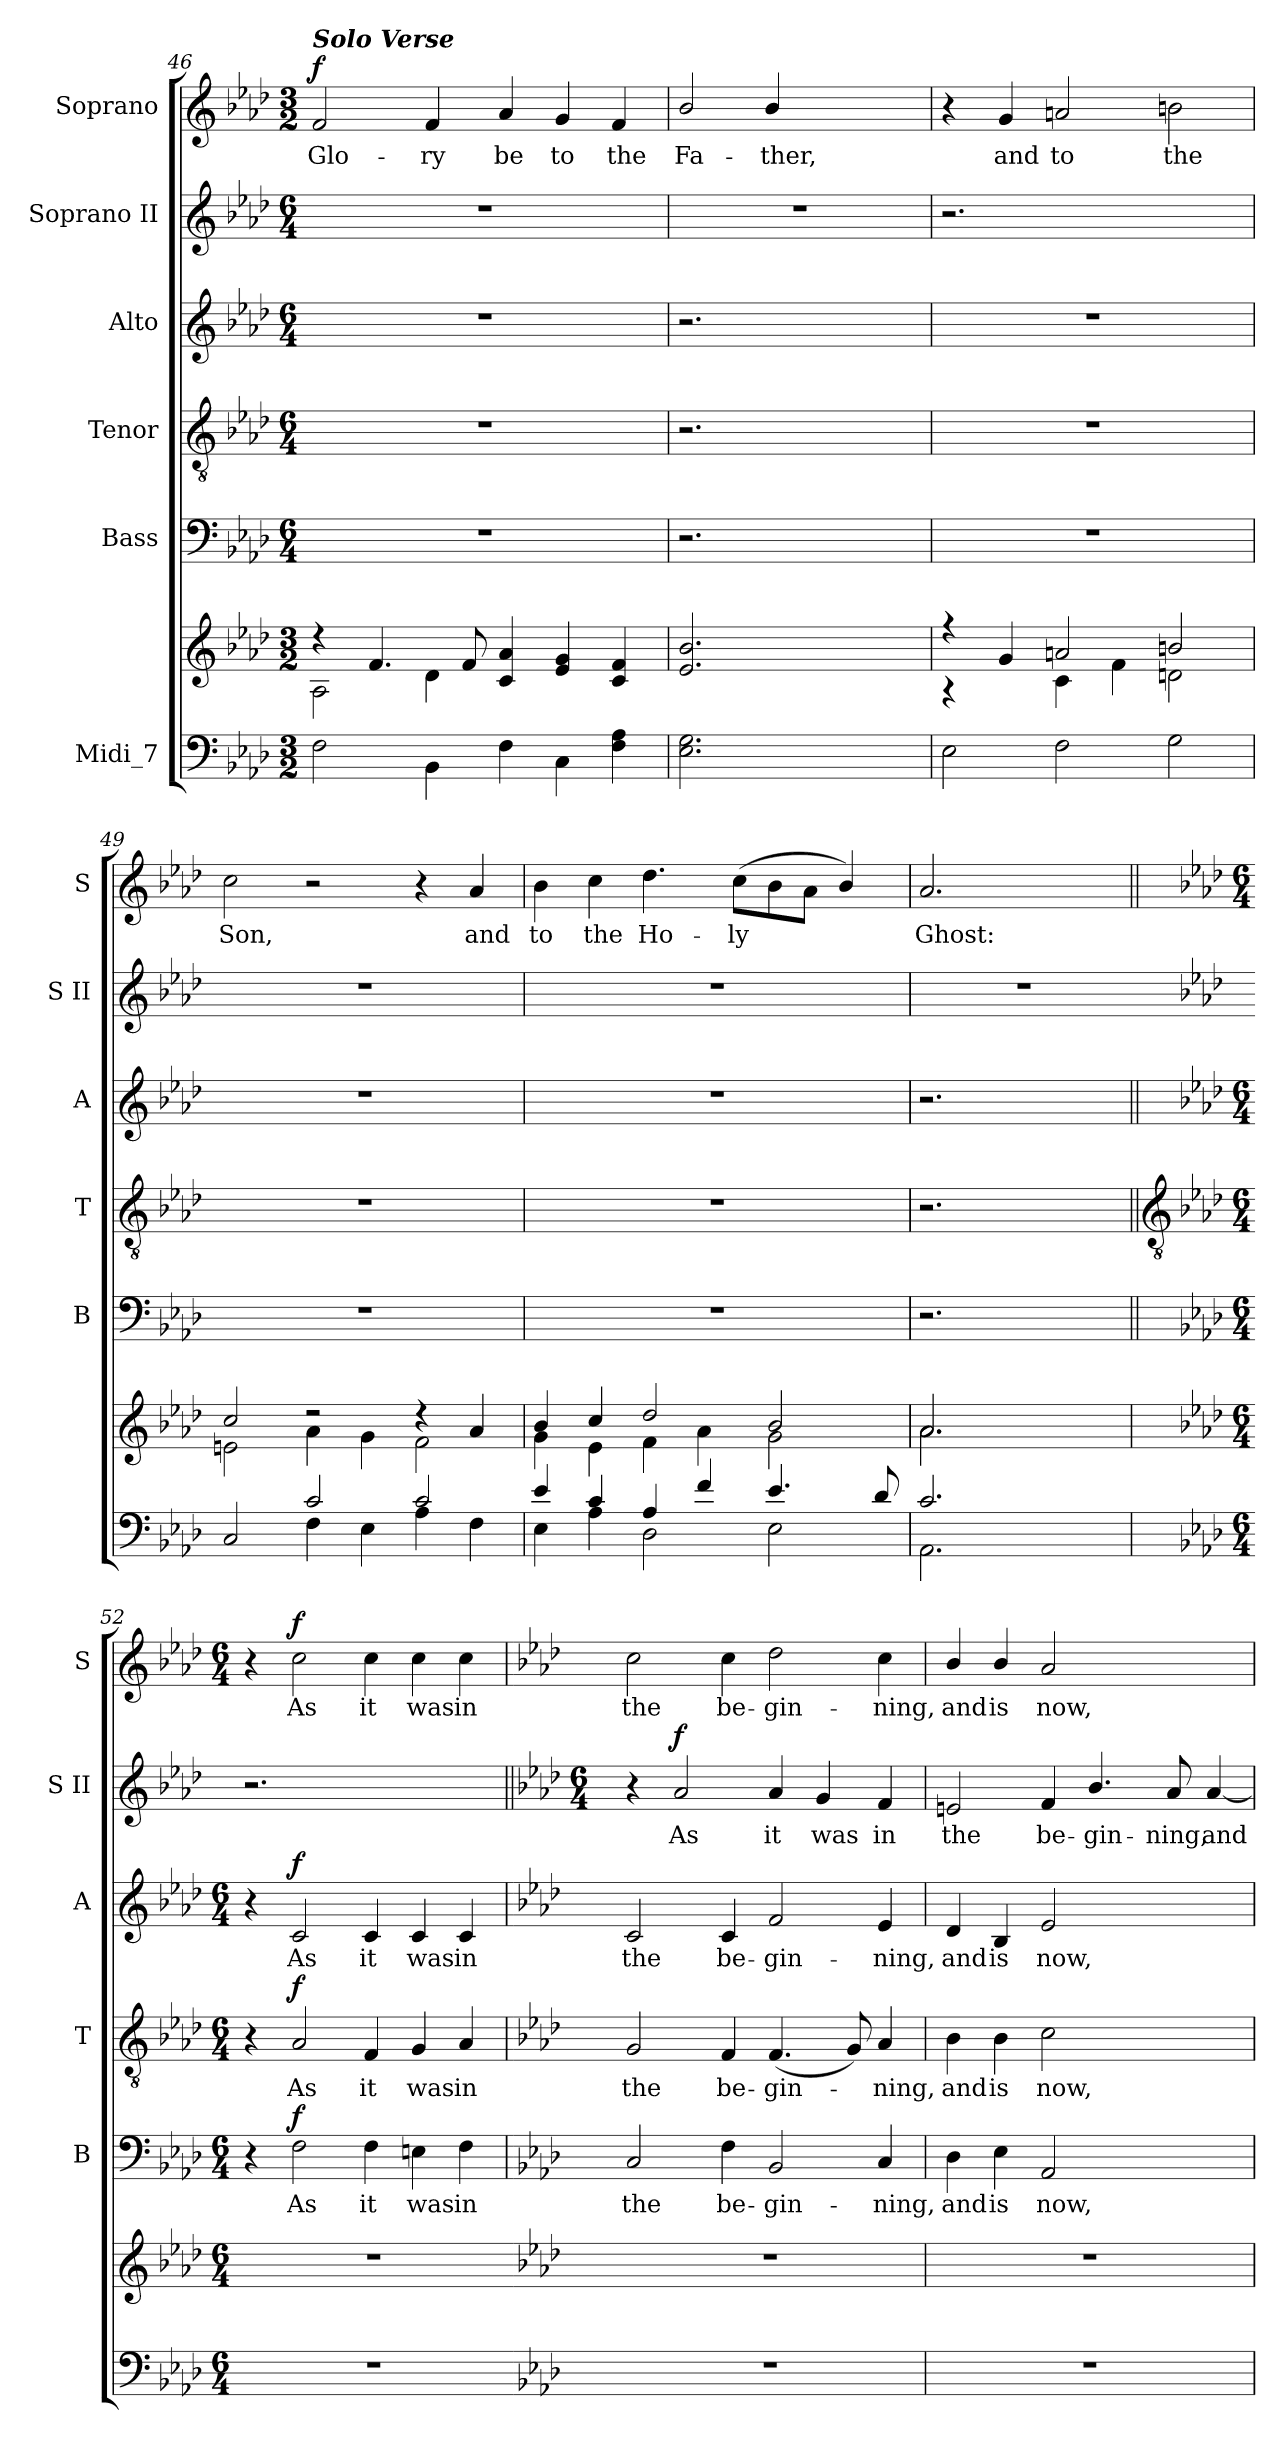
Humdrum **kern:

**kern	**kern	**kern	**text	**dynam	**kern	**text	**dynam	**kern	**text	**dynam	**kern	**text	**dynam	**kern	**text	**dynam
*part6	*part6	*part5	*part5	*part5	*part4	*part4	*part4	*part3	*part3	*part3	*part2	*part2	*part2	*part1	*part1	*part1
*staff7	*staff6	*staff5	*staff5	*staff5	*staff4	*staff4	*staff4	*staff3	*staff3	*staff3	*staff2	*staff2	*staff2	*staff1	*staff1	*staff1
*I"Midi_7	*	*I"Bass	*	*	*I"Tenor	*	*	*I"Alto	*	*	*I"Soprano II	*	*	*I"Soprano	*	*
*	*	*I'B	*	*	*I'T	*	*	*I'A	*	*	*I'S II	*	*	*I'S	*	*
!!LO:LB:g=z
*clefF4	*clefG2	*clefF4	*	*	*clefGv2	*	*	*clefG2	*	*	*clefG2	*	*	*clefG2	*	*
*k[b-e-a-d-]	*k[b-e-a-d-]	*k[b-e-a-d-]	*	*	*k[b-e-a-d-]	*	*	*k[b-e-a-d-]	*	*	*k[b-e-a-d-]	*	*	*k[b-e-a-d-]	*	*
*A-:	*A-:	*A-:	*	*	*A-:	*	*	*A-:	*	*	*A-:	*	*	*A-:	*	*
*M3/2	*M3/2	*M6/4	*	*	*M6/4	*	*	*M6/4	*	*	*M6/4	*	*	*M3/2	*	*
=46	=46	=46	=46	=46	=46	=46	=46	=46	=46	=46	=46	=46	=46	=46	=46	=46
!	!	!	!	!	!	!	!	!	!	!	!	!	!	!LO:TX:a:Bi:t=Solo Verse	!	!
!LO:N:vis=1	!	!	!	!	!	!	!	!	!	!	!	!	!	!	!LO:LY:b	!LO:DY:b
*^	*^	*	*	*	*	*	*	*	*	*	*	*	*	*	*	*
1.ryy	2F\	4r	2A-\	1.r	.	.	1.r	.	.	1.r	.	.	1.r	.	.	2f	Glo-	f
.	.	4.f/	.	.	.	.	.	.	.	.	.	.	.	.	.	.	.	.
!	!	!	!	!	!	!	!	!	!	!	!	!	!	!	!	!	!LO:LY:b	!
.	4BB-\	.	4d-\	.	.	.	.	.	.	.	.	.	.	.	.	4f	-ry	.
.	.	8f/	.	.	.	.	.	.	.	.	.	.	.	.	.	.	.	.
!	!	!	!	!	!	!	!	!	!	!	!	!	!	!	!	!	!LO:LY:b	!
.	4F\	4c/ 4a-/	4ryy	.	.	.	.	.	.	.	.	.	.	.	.	4a-	be	.
!	!	!	!	!	!	!	!	!	!	!	!	!	!	!	!	!	!LO:LY:b	!
.	4C\	4e-/ 4g/	4ryy	.	.	.	.	.	.	.	.	.	.	.	.	4g	to	.
!	!	!	!	!	!	!	!	!	!	!	!	!	!	!	!	!	!LO:LY:b	!
.	4F\ 4A-\	4c/ 4f/	4ryy	.	.	.	.	.	.	.	.	.	.	.	.	4f	the	.
=47	=47	=47	=47	=47	=47	=47	=47	=47	=47	=47	=47	=47	=47	=47	=47	=47	=47	=47
!	!	!	!	!	!	!	!	!	!	!	!	!	!	!	!	!	!LO:LY:b	!
2ryy	2.E-\ 2.G\	2.e-/ 2.b-/	2ryy	2.r	.	.	2.r	.	.	2.r	.	.	1.r	.	.	2b-/	Fa-	.
!	!	!	!	!	!	!	!	!	!	!	!	!	!	!	!	!	!LO:LY:b	!
4ryy	.	.	4ryy	.	.	.	.	.	.	.	.	.	.	.	.	4b-/	-ther,	.
2.ryy	2.ryy	2.ryy	2.ryy	2.ryy	.	.	2.ryy	.	.	2.ryy	.	.	.	.	.	2.ryy	.	.
=48	=48	=48	=48	=48	=48	=48	=48	=48	=48	=48	=48	=48	=48	=48	=48	=48	=48	=48
!LO:N:vis=1	!	!	!	!	!	!	!	!	!	!	!	!	!	!	!	!	!	!
1.ryy	2E-\	4r	4r	1.r	.	.	1.r	.	.	1.r	.	.	2.r	.	.	4r	.	.
!	!	!	!	!	!	!	!	!	!	!	!	!	!	!	!	!	!LO:LY:b	!
.	.	4g/	4ryy	.	.	.	.	.	.	.	.	.	.	.	.	4g	and	.
!	!	!	!	!	!	!	!	!	!	!	!	!	!	!	!	!	!LO:LY:b	!
.	2F\	2an/	4c\	.	.	.	.	.	.	.	.	.	.	.	.	2an	to	.
.	.	.	4f\	.	.	.	.	.	.	.	.	.	2.ryy	.	.	.	.	.
!	!	!	!	!	!	!	!	!	!	!	!	!	!	!	!	!	!LO:LY:b	!
.	2G\	2bn/	2dn\	.	.	.	.	.	.	.	.	.	.	.	.	2bn	the	.
=49	=49	=49	=49	=49	=49	=49	=49	=49	=49	=49	=49	=49	=49	=49	=49	=49	=49	=49
!	!	!	!	!	!	!	!	!	!	!	!	!	!	!	!	!	!LO:LY:b	!
2C/	2ryy	2cc/	2en\	1.r	.	.	1.r	.	.	1.r	.	.	1.r	.	.	2cc	Son,	.
2c/	4F\	2r	4a-\	.	.	.	.	.	.	.	.	.	.	.	.	2r	.	.
.	4E-\	.	4g\	.	.	.	.	.	.	.	.	.	.	.	.	.	.	.
2c/	4A-\	4r	2f\	.	.	.	.	.	.	.	.	.	.	.	.	4r	.	.
!	!	!	!	!	!	!	!	!	!	!	!	!	!	!	!	!	!LO:LY:b	!
.	4F\	4a-/	.	.	.	.	.	.	.	.	.	.	.	.	.	4a-	and	.
=50	=50	=50	=50	=50	=50	=50	=50	=50	=50	=50	=50	=50	=50	=50	=50	=50	=50	=50
!	!	!	!	!	!	!	!	!	!	!	!	!	!	!	!	!	!LO:LY:b	!
4e-/	4E-\	4b-/	4g\	1.r	.	.	1.r	.	.	1.r	.	.	1.r	.	.	4b-	to	.
!	!	!	!	!	!	!	!	!	!	!	!	!	!	!	!	!	!LO:LY:b	!
4c/	4A-\	4cc/	4e-\	.	.	.	.	.	.	.	.	.	.	.	.	4cc	the	.
!	!	!	!	!	!	!	!	!	!	!	!	!	!	!	!	!	!LO:LY:b	!
4A-/	2D-\	2dd-/	4f\	.	.	.	.	.	.	.	.	.	.	.	.	4.dd-	Ho-	.
4f/	.	.	4a-\	.	.	.	.	.	.	.	.	.	.	.	.	.	.	.
!	!	!	!	!	!	!	!	!	!	!	!	!	!	!	!	!	!LO:LY:b	!
.	.	.	.	.	.	.	.	.	.	.	.	.	.	.	.	(>8ccL	-ly	.
4.e-/	2E-\	2b-/	2g\	.	.	.	.	.	.	.	.	.	.	.	.	8b-	.	.
.	.	.	.	.	.	.	.	.	.	.	.	.	.	.	.	8a-J	.	.
.	.	.	.	.	.	.	.	.	.	.	.	.	.	.	.	4b-/)	.	.
8d-/	.	.	.	.	.	.	.	.	.	.	.	.	.	.	.	.	.	.
=51	=51	=51	=51	=51	=51	=51	=51	=51	=51	=51	=51	=51	=51	=51	=51	=51	=51	=51
!	!	!	!	!	!	!	!	!	!	!	!	!	!	!	!	!	!LO:LY:b	!
2.c/	2.AA-\	2.a-/	2.a-\	2.r	.	.	2.r	.	.	2.r	.	.	1.r	.	.	2.a-	Ghost:	.
2.ryy	2.ryy	2.ryy	2.ryy	2.ryy	.	.	2.ryy	.	.	2.ryy	.	.	.	.	.	2.ryy	.	.
*v	*v	*	*	*	*	*	*	*	*	*	*	*	*	*	*	*	*	*
*	*v	*v	*	*	*	*	*	*	*	*	*	*	*	*	*	*	*
!!LO:LB:g=z
=52	=52	=52||	=52||	=52||	=52||	=52||	=52||	=52||	=52||	=52||	=52	=52||	=52||	=52||	=52||	=52||
*	*	*	*	*	*clefGv2	*	*	*	*	*	*	*	*	*	*	*
*	*	*k[b-e-a-d-]	*	*	*k[b-e-a-d-]	*	*	*k[b-e-a-d-]	*	*	*	*	*	*	*	*
*	*	*A-:	*	*	*A-:	*	*	*A-:	*	*	*	*	*	*	*	*
*M6/4	*M6/4	*M6/4	*	*	*M6/4	*	*	*M6/4	*	*	*	*	*	*M6/4	*	*
1.r	1.r	4r	.	.	4r	.	.	4r	.	.	2.r	.	.	4r	.	.
!	!	!	!LO:LY:b	!LO:DY:b	!	!LO:LY:b	!LO:DY:b	!	!LO:LY:b	!LO:DY:b	!	!	!	!	!LO:LY:b	!LO:DY:b
.	.	2F	As	f	2A-	As	f	2c	As	f	.	.	.	2cc	As	f
!	!	!	!LO:LY:b	!	!	!LO:LY:b	!	!	!LO:LY:b	!	!	!	!	!	!LO:LY:b	!
.	.	4F	it	.	4F	it	.	4c	it	.	2.ryy	.	.	4cc	it	.
!	!	!	!LO:LY:b	!	!	!LO:LY:b	!	!	!LO:LY:b	!	!	!	!	!	!LO:LY:b	!
.	.	4En	was	.	4G	was	.	4c	was	.	.	.	.	4cc	was	.
!	!	!	!LO:LY:b	!	!	!LO:LY:b	!	!	!LO:LY:b	!	!	!	!	!	!LO:LY:b	!
.	.	4F	in	.	4A-	in	.	4c	in	.	.	.	.	4cc	in	.
!!LO:LB:g=z
=53	=53	=53	=53	=53	=53	=53	=53	=53	=53	=53	=53||	=53	=53	=53	=53	=53
*	*	*	*	*	*	*	*	*	*	*	*k[b-e-a-d-]	*	*	*	*	*
*	*	*	*	*	*	*	*	*	*	*	*A-:	*	*	*	*	*
*	*	*	*	*	*	*	*	*	*	*	*M6/4	*	*	*	*	*
!	!	!	!LO:LY:b	!	!	!LO:LY:b	!	!	!LO:LY:b	!	!	!	!	!	!LO:LY:b	!
1.r	1.r	2C	the	.	2G	the	.	2c	the	.	4r	.	.	2cc	the	.
!	!	!	!	!	!	!	!	!	!	!	!	!LO:LY:b	!LO:DY:b	!	!	!
.	.	.	.	.	.	.	.	.	.	.	2a-	As	f	.	.	.
!	!	!	!LO:LY:b	!	!	!LO:LY:b	!	!	!LO:LY:b	!	!	!	!	!	!LO:LY:b	!
.	.	4F	be-	.	4F	be-	.	4c	be-	.	.	.	.	4cc	be-	.
!	!	!	!LO:LY:b	!	!	!LO:LY:b	!	!	!LO:LY:b	!	!	!LO:LY:b	!	!	!LO:LY:b	!
.	.	2BB-	-gin-	.	(<4.F	-gin-	.	2f	-gin-	.	4a-	it	.	2dd-	-gin-	.
!	!	!	!	!	!	!	!	!	!	!	!	!LO:LY:b	!	!	!	!
.	.	.	.	.	.	.	.	.	.	.	4g	was	.	.	.	.
.	.	.	.	.	8G)	.	.	.	.	.	.	.	.	.	.	.
!	!	!	!LO:LY:b	!	!	!LO:LY:b	!	!	!LO:LY:b	!	!	!LO:LY:b	!	!	!LO:LY:b	!
.	.	4C	-ning,	.	4A-	ning,	.	4e-	-ning,	.	4f	in	.	4cc	-ning,	.
=54	=54	=54	=54	=54	=54	=54	=54	=54	=54	=54	=54	=54	=54	=54	=54	=54
!	!	!	!LO:LY:b	!	!	!LO:LY:b	!	!	!LO:LY:b	!	!	!LO:LY:b	!	!	!LO:LY:b	!
1.r	1.r	4D-	and	.	4B-	and	.	4d-	and	.	2en	the	.	4b-/	and	.
!	!	!	!LO:LY:b	!	!	!LO:LY:b	!	!	!LO:LY:b	!	!	!	!	!	!LO:LY:b	!
.	.	4E-	is	.	4B-	is	.	4B-	is	.	.	.	.	4b-/	is	.
!	!	!	!LO:LY:b	!	!	!LO:LY:b	!	!	!LO:LY:b	!	!	!LO:LY:b	!	!	!LO:LY:b	!
.	.	2AA-	now,	.	2c	now,	.	2e-	now,	.	4f	be-	.	2a-	now,	.
!	!	!	!	!	!	!	!	!	!	!	!	!LO:LY:b	!	!	!	!
.	.	.	.	.	.	.	.	.	.	.	4.b-/	-gin-	.	.	.	.
.	.	2ryy	.	.	2ryy	.	.	2ryy	.	.	.	.	.	2ryy	.	.
!	!	!	!	!	!	!	!	!	!	!	!	!LO:LY:b	!	!	!	!
.	.	.	.	.	.	.	.	.	.	.	8a-	-ning,	.	.	.	.
!	!	!	!	!	!	!	!	!	!	!	!	!LO:LY:b	!	!	!	!
.	.	.	.	.	.	.	.	.	.	.	[4a-	and	.	.	.	.
=	=	=	=	=	=	=	=	=	=	=	=	=	=	=	=	=
*-	*-	*-	*-	*-	*-	*-	*-	*-	*-	*-	*-	*-	*-	*-	*-	*-
